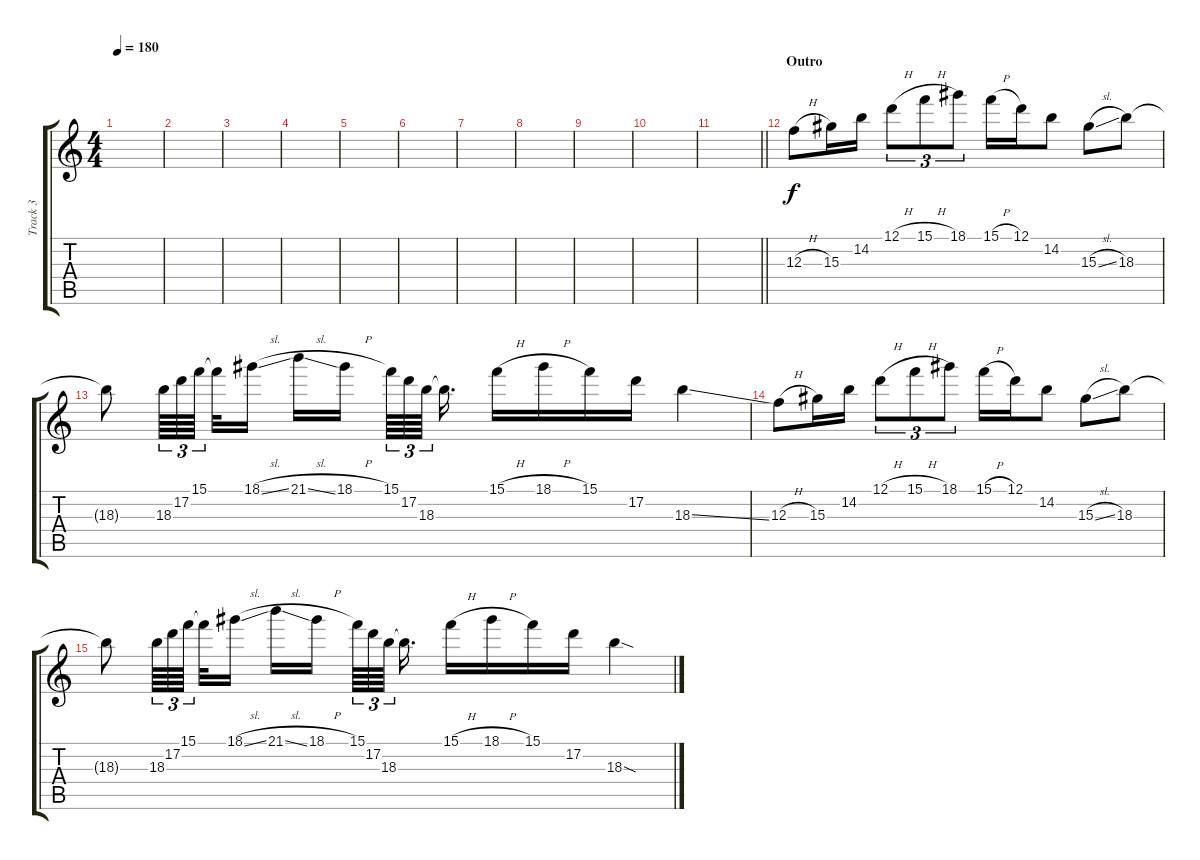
\track ("Track 3" "Track 3") {instrument distortionguitar}
\staff {score tabs}
\tuning (D4 A3 F3 C3 G2 C2) {hide}
\ts (4 4)
\tempo 180
\clef g2
\ks c
|
|
|
|
|
|
|
|
|
|
\barLineRight lightlight
|
\section ("" "Outro")
12.3{h}.8 15.3.16 14.2.16 12.1{h}.8{tu (3 2)} 15.1{h}.8{tu (3 2)} 18.1.8{tu (3 2)} 15.1{h}.16 12.1.16 14.2.8 15.3{sl}.8 18.3.8 |
18.3{t}.8 18.3.64{tu (3 2)} 17.2.64{tu (3 2)} 15.1.64{tu (3 2) beam splitsecondary} 15.1{t}.32 18.1{sl}.16 21.1{sl}.16 18.1{h}.16{beam splitsecondary} 15.1.64{tu (3 2)} 17.2.64{tu (3 2)} 18.3.64{tu (3 2) beam splitsecondary} 18.3{t}.16{d} 15.1{h}.16 18.1{h}.16 15.1.16 17.2.16 18.3{ss}.4 |
12.3{h}.8 15.3.16 14.2.16 12.1{h}.8{tu (3 2)} 15.1{h}.8{tu (3 2)} 18.1.8{tu (3 2)} 15.1{h}.16 12.1.16 14.2.8 15.3{sl}.8 18.3.8 |
18.3{t}.8 18.3.64{tu (3 2)} 17.2.64{tu (3 2)} 15.1.64{tu (3 2) beam splitsecondary} 15.1{t}.32 18.1{sl}.16 21.1{sl}.16 18.1{h}.16{beam splitsecondary} 15.1.64{tu (3 2)} 17.2.64{tu (3 2)} 18.3.64{tu (3 2) beam splitsecondary} 18.3{t}.16{d} 15.1{h}.16 18.1{h}.16 15.1.16 17.2.16 18.3{sod}.4
